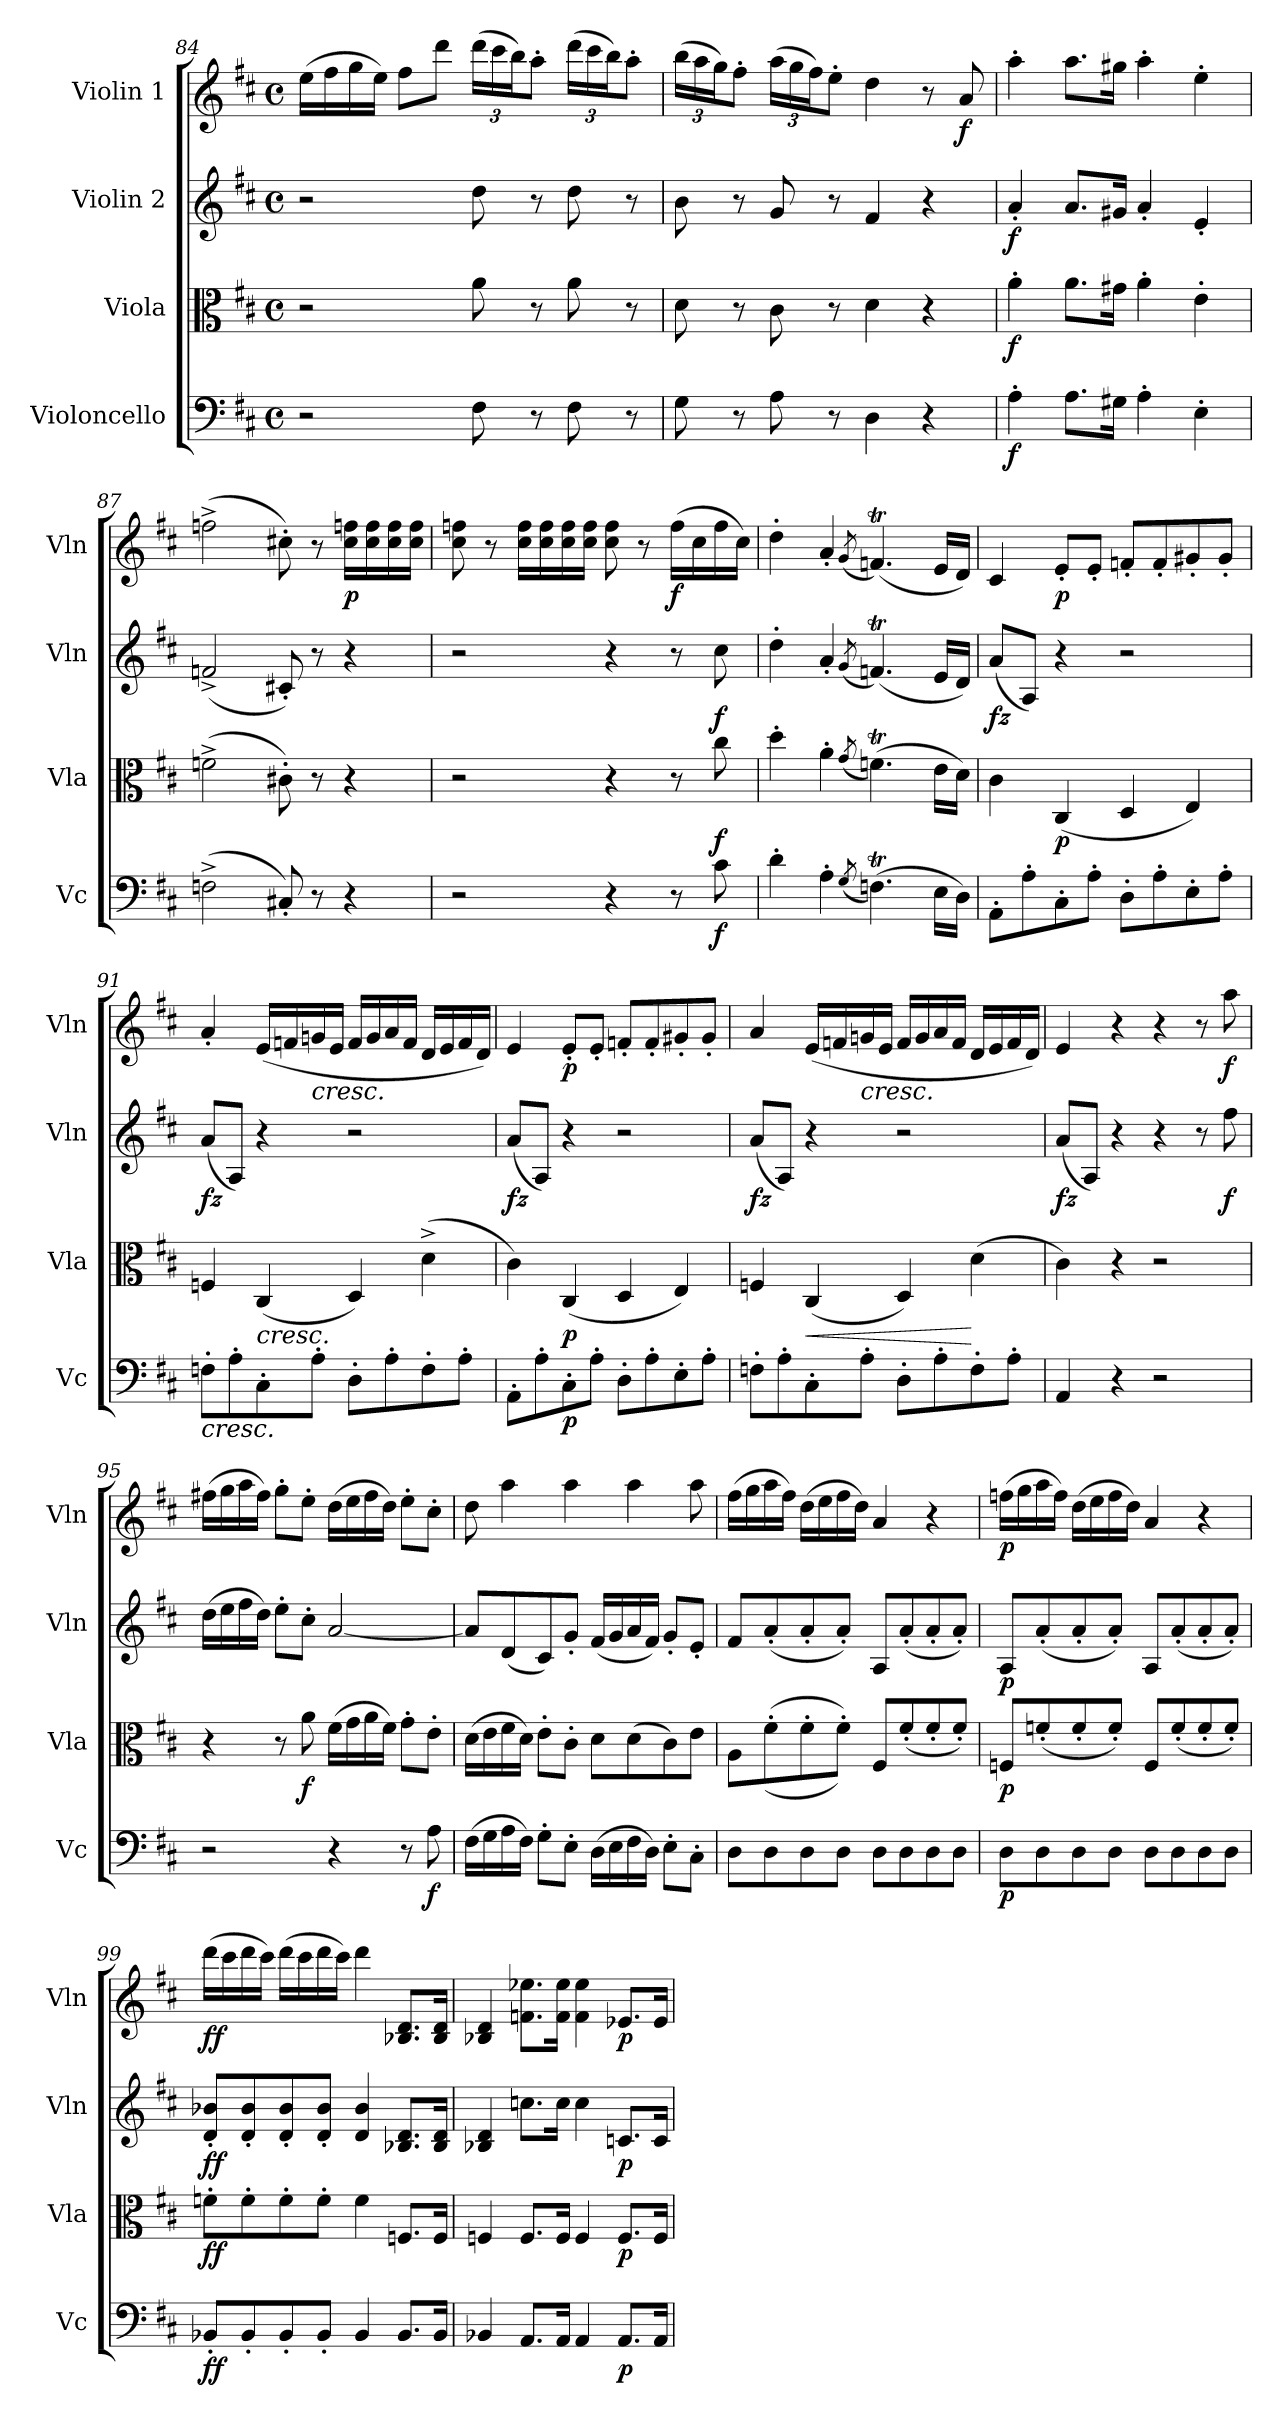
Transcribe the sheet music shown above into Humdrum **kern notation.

**kern	**dynam	**kern	**dynam	**kern	**dynam	**kern	**dynam
*part4	*part4	*part3	*part3	*part2	*part2	*part1	*part1
*staff4	*staff4	*staff3	*staff3	*staff2	*staff2	*staff1	*staff1
*I"Violoncello	*	*I"Viola	*	*I"Violin 2	*	*I"Violin 1	*
*I'Vc	*	*I'Vla	*	*I'Vln	*	*I'Vln	*
!!LO:LB:g=z
*clefF4	*	*clefC3	*	*clefG2	*	*clefG2	*
*k[f#c#]	*	*k[f#c#]	*	*k[f#c#]	*	*k[f#c#]	*
*M4/4	*	*M4/4	*	*M4/4	*	*M4/4	*
*met(c)	*	*met(c)	*	*met(c)	*	*met(c)	*
=84	=84	=84	=84	=84	=84	=84	=84
2r	.	2r	.	2r	.	(16ee\LL	.
.	.	.	.	.	.	16ff#\	.
.	.	.	.	.	.	16gg\	.
.	.	.	.	.	.	16ee\JJ)	.
.	.	.	.	.	.	8ff#\L	.
.	.	.	.	.	.	8ddd\J	.
*	*	*	*	*	*	*Xbrackettup	*
8F#\	.	8a\	.	8dd\	.	(24ddd\LL	.
.	.	.	.	.	.	24ccc#\	.
.	.	.	.	.	.	24bb\J)	.
8r	.	8r	.	8r	.	8aa'\J	.
8F#\	.	8a\	.	8dd\	.	(24ddd\LL	.
.	.	.	.	.	.	24ccc#\	.
.	.	.	.	.	.	24bb\J)	.
8r	.	8r	.	8r	.	8aa'\J	.
=85	=85	=85	=85	=85	=85	=85	=85
8G\	.	8d\	.	8b\	.	(24bb\LL	.
.	.	.	.	.	.	24aa\	.
.	.	.	.	.	.	24gg\J)	.
8r	.	8r	.	8r	.	8ff#'\J	.
8A\	.	8c#\	.	8g/	.	(24aa\LL	.
.	.	.	.	.	.	24gg\	.
.	.	.	.	.	.	24ff#\J)	.
8r	.	8r	.	8r	.	8ee'\J	.
4D\	.	4d\	.	4f#/	.	4dd\	.
4r	.	4r	.	4r	.	8r	.
!	!	!	!	!	!	!	!LO:DY:b
.	.	.	.	.	.	8a/	f
=86	=86	=86	=86	=86	=86	=86	=86
!	!LO:DY:b	!	!LO:DY:b	!	!LO:DY:b	!	!
4A'\	f	4a'\	f	4a'/	f	4aa'\	.
8.A\L	.	8.a\L	.	8.a/L	.	8.aa\L	.
16G#X\Jk	.	16g#X\Jk	.	16g#X/Jk	.	16gg#X\Jk	.
4A'\	.	4a'\	.	4a'/	.	4aa'\	.
4E'\	.	4e'\	.	4e'/	.	4ee'\	.
=87	=87	=87	=87	=87	=87	=87	=87
(2Fn^\	.	(2fn^\	.	(2fn^/	.	(2ffn^\	.
8C#X'/)	.	8c#X'\)	.	8c#X'/)	.	8cc#X'\)	.
8r	.	8r	.	8r	.	8r	.
!	!	!	!	!	!	!	!LO:DY:b
4r	.	4r	.	4r	.	16cc#\ 16ffn\LL	p
.	.	.	.	.	.	16cc#\ 16ff\	.
.	.	.	.	.	.	16cc#\ 16ff\	.
.	.	.	.	.	.	16cc#\ 16ff\JJ	.
!!LO:LB:g=z
=88	=88	=88	=88	=88	=88	=88	=88
2r	.	2r	.	2r	.	8cc#\ 8ffn\	.
.	.	.	.	.	.	8r	.
.	.	.	.	.	.	16cc#\ 16ff\LL	.
.	.	.	.	.	.	16cc#\ 16ff\	.
.	.	.	.	.	.	16cc#\ 16ff\	.
.	.	.	.	.	.	16cc#\ 16ff\JJ	.
4r	.	4r	.	4r	.	8cc#\ 8ff\	.
.	.	.	.	.	.	8r	.
!	!	!	!	!	!	!	!LO:DY:b
8r	.	8r	.	8r	.	(16ff\LL	f
.	.	.	.	.	.	16cc#\	.
!	!LO:DY:b	!	!LO:DY:b	!	!LO:DY:b	!	!
8c#\	f	8cc#\	f	8cc#\	f	16ff\	.
.	.	.	.	.	.	16cc#\JJ)	.
=89	=89	=89	=89	=89	=89	=89	=89
4d'\	.	4dd'\	.	4dd'\	.	4dd'\	.
4A'\	.	4a'\	.	4a'/	.	4a'/	.
(8qG/	.	(8qg/	.	(8qg/	.	(8qg/	.
(4.FnT\)	.	(4.fnT\)	.	(4.fnT/)	.	(4.fnT/)	.
16E\LL	.	16e\LL	.	16e/LL	.	16e/LL	.
16D\JJ)	.	16d\JJ)	.	16d/JJ)	.	16d/JJ)	.
=90	=90	=90	=90	=90	=90	=90	=90
!	!	!	!	!	!LO:DY:b	!	!
8AA'\L	.	4c#\	.	(8a/L	fz	4c#/	.
8A'\	.	.	.	8A/J)	.	.	.
!	!	!	!LO:DY:b	!	!	!	!LO:DY:b
8C#'\	.	(4C#/	p	4r	.	8e'/L	p
8A'\J	.	.	.	.	.	8e'/J	.
8D'\L	.	4D/	.	2r	.	8fn'/L	.
8A'\	.	.	.	.	.	8f'/	.
8E'\	.	4E/)	.	.	.	8g#X'/	.
8A'\J	.	.	.	.	.	8g#'/J	.
!!LO:LB:g=z
=91	=91	=91	=91	=91	=91	=91	=91
!	!LO:HP:b	!	!	!	!LO:DY:b	!	!
8Fn'\L	<	4Fn/	.	(8a/L	fz	4a'/	.
8A'\	.	.	.	8A/J)	.	.	.
!	!	!	!LO:HP:b	!	!	!	!
8C#'\	.	(4C#/	<	4r	.	(16e/LL	.
.	.	.	.	.	.	16fn/	.
!	!	!	!	!	!	!LO:TX:b:i:t=cresc.	!
8A'\J	.	.	.	.	.	16gn/	.
.	.	.	.	.	.	16e/JJ	.
8D'\L	.	4D/)	.	2r	.	16f/LL	.
.	.	.	.	.	.	16g/	.
8A'\	.	.	.	.	.	16a/	.
.	.	.	.	.	.	16f/JJ	.
8F'\	.	(4d^\	.	.	.	16d/LL	.
.	.	.	.	.	.	16e/	.
8A'\J	.	.	.	.	.	16f/	.
.	.	.	.	.	.	16d/JJ)	.
=92	=92	=92	=92	=92	=92	=92	=92
!	!	!	!	!	!LO:DY:b	!	!
8AA'\L	.	4c#\)	.	(8a/L	fz	4e/	.
8A'\	.	.	.	8A/J)	.	.	.
!	!LO:DY:b	!	!LO:DY:b	!	!	!	!LO:DY:b
8C#'\	p	(4C#/	p	4r	.	8e'/L	p
8A'\J	.	.	.	.	.	8e'/J	.
8D'\L	.	4D/	.	2r	.	8fn'/L	.
8A'\	.	.	.	.	.	8f'/	.
8E'\	.	4E/)	.	.	.	8g#X'/	.
8A'\J	.	.	.	.	.	8g#'/J	.
=93	=93	=93	=93	=93	=93	=93	=93
!	!	!	!	!	!LO:DY:b	!	!
8Fn'\L	.	4Fn/	.	(8a/L	fz	4a/	.
8A'\	.	.	.	8A/J)	.	.	.
!	!	!	!LO:HP:b	!	!	!	!
8C#'\	.	(4C#/	<	4r	.	(16e/LL	.
.	.	.	.	.	.	16fn/	.
!	!	!	!	!	!	!LO:TX:b:i:t=cresc.	!
8A'\J	.	.	.	.	.	16gn/	.
.	.	.	.	.	.	16e/JJ	.
8D'\L	.	4D/)	.	2r	.	16f/LL	.
.	.	.	.	.	.	16g/	.
8A'\	.	.	.	.	.	16a/	.
.	.	.	.	.	.	16f/JJ	.
8F'\	.	(4d\	[	.	.	16d/LL	.
.	.	.	.	.	.	16e/	.
8A'\J	[	.	.	.	.	16f/	.
.	.	.	.	.	.	16d/JJ)	.
.	.	.	[	.	.	.	.
!!LO:PB:g=z
=94	=94	=94	=94	=94	=94	=94	=94
!	!	!	!	!	!LO:DY:b	!	!
4AA/	.	4c#\)	.	(8a/L	fz	4e/	.
.	.	.	.	8A/J)	.	.	.
4r	.	4r	.	4r	.	4r	.
2r	.	2r	.	4r	.	4r	.
.	.	.	.	8r	.	8r	.
!	!	!	!	!	!LO:DY:b	!	!LO:DY:b
.	.	.	.	8ff#\	f	8aa\	f
=95	=95	=95	=95	=95	=95	=95	=95
2r	.	4r	.	(16dd\LL	.	(16ff#X\LL	.
.	.	.	.	16ee\	.	16gg\	.
.	.	.	.	16ff#\	.	16aa\	.
.	.	.	.	16dd\JJ)	.	16ff#\JJ)	.
.	.	8r	.	8ee'\L	.	8gg'\L	.
!	!	!	!LO:DY:b	!	!	!	!
.	.	8a\	f	8cc#'\J	.	8ee'\J	.
4r	.	(16f#\LL	.	[2a/	.	(16dd\LL	.
.	.	16g\	.	.	.	16ee\	.
.	.	16a\	.	.	.	16ff#\	.
.	.	16f#\JJ)	.	.	.	16dd\JJ)	.
8r	.	8g'\L	.	.	.	8ee'\L	.
!	!LO:DY:b	!	!	!	!	!	!
8A\	f	8e'\J	.	.	.	8cc#'\J	.
=96	=96	=96	=96	=96	=96	=96	=96
(16F#\LL	.	(16d\LL	.	8a/L]	.	8dd\	.
16G\	.	16e\	.	.	.	.	.
16A\	.	16f#\	.	(8d/	.	4aa\	.
16F#\JJ)	.	16d\JJ)	.	.	.	.	.
8G'\L	.	8e'\L	.	8c#/)	.	.	.
8E'\J	.	8c#'\J	.	8g'/J	.	4aa\	.
(16D\LL	.	8d\L	.	(16f#/LL	.	.	.
16E\	.	.	.	16g/	.	.	.
16F#\	.	(8d\	.	16a/	.	4aa\	.
16D\JJ)	.	.	.	16f#/JJ)	.	.	.
8E'\L	.	8c#\)	.	8g'/L	.	.	.
8C#'\J	.	8e\J	.	8e'/J	.	8aa\	.
!!LO:LB:g=z
=97	=97	=97	=97	=97	=97	=97	=97
8D\L	.	8A\L	.	8f#/L	.	(16ff#\LL	.
.	.	.	.	.	.	16gg\	.
8D\	.	((8f#'\	.	(8a'/	.	16aa\	.
.	.	.	.	.	.	16ff#\JJ)	.
8D\	.	8f#'\	.	8a'/	.	(16dd\LL	.
.	.	.	.	.	.	16ee\	.
8D\J	.	8f#'\J))	.	8a'/J)	.	16ff#\	.
.	.	.	.	.	.	16dd\JJ)	.
8D\L	.	8F#/L	.	8A/L	.	4a/	.
8D\	.	(8f#'/	.	(8a'/	.	.	.
8D\	.	8f#'/	.	8a'/	.	4r	.
8D\J	.	8f#'/J)	.	8a'/J)	.	.	.
=98	=98	=98	=98	=98	=98	=98	=98
!	!LO:DY:b	!	!LO:DY:b	!	!LO:DY:b	!	!LO:DY:b
8D\L	p	8Fn/L	p	8A/L	p	(16ffn\LL	p
.	.	.	.	.	.	16gg\	.
8D\	.	(8fn'/	.	(8a'/	.	16aa\	.
.	.	.	.	.	.	16ff\JJ)	.
8D\	.	8f'/	.	8a'/	.	(16dd\LL	.
.	.	.	.	.	.	16ee\	.
8D\J	.	8f'/J)	.	8a'/J)	.	16ff\	.
.	.	.	.	.	.	16dd\JJ)	.
8D\L	.	8F/L	.	8A/L	.	4a/	.
8D\	.	(8f'/	.	(8a'/	.	.	.
8D\	.	8f'/	.	8a'/	.	4r	.
8D\J	.	8f'/J)	.	8a'/J)	.	.	.
=99	=99	=99	=99	=99	=99	=99	=99
!	!LO:DY:b	!	!LO:DY:b	!	!LO:DY:b	!	!LO:DY:b
8BB-X'/L	ff	8fn'\L	ff	8d/' 8b-X/'L	ff	(16ddd\LL	ff
.	.	.	.	.	.	16ccc#\	.
8BB-'/	.	8f'\	.	8d/' 8b-/'	.	16ddd\	.
.	.	.	.	.	.	16ccc#\JJ)	.
8BB-'/	.	8f'\	.	8d/' 8b-/'	.	(16ddd\LL	.
.	.	.	.	.	.	16ccc#\	.
8BB-'/J	.	8f'\J	.	8d/' 8b-/'J	.	16ddd\	.
.	.	.	.	.	.	16ccc#\JJ)	.
4BB-/	.	4f\	.	4d/ 4b-/	.	4ddd\	.
8.BB-/L	.	8.Fn/L	.	8.B-X/ 8.d/L	.	8.B-X/ 8.d/L	.
16BB-/Jk	.	16F/Jk	.	16B-/ 16d/Jk	.	16B-/ 16d/Jk	.
!!LO:PB:g=z
=100	=100	=100	=100	=100	=100	=100	=100
4BB-X/	.	4Fn/	.	4B-X/ 4d/	.	4B-X/ 4d/	.
8.AA/L	.	8.F/L	.	8.ccn\L	.	8.fn\ 8.ee-X\L	.
16AA/Jk	.	16F/Jk	.	16cc\Jk	.	16f\ 16ee-\Jk	.
4AA/	.	4F/	.	4cc\	.	4f\ 4ee-\	.
!	!LO:DY:b	!	!LO:DY:b	!	!LO:DY:b	!	!LO:DY:b
8.AA/L	p	8.F/L	p	8.cn/L	p	8.e-X/L	p
16AA/Jk	.	16F/Jk	.	16c/Jk	.	16e-/Jk	.
=	=	=	=	=	=	=	=
*-	*-	*-	*-	*-	*-	*-	*-
